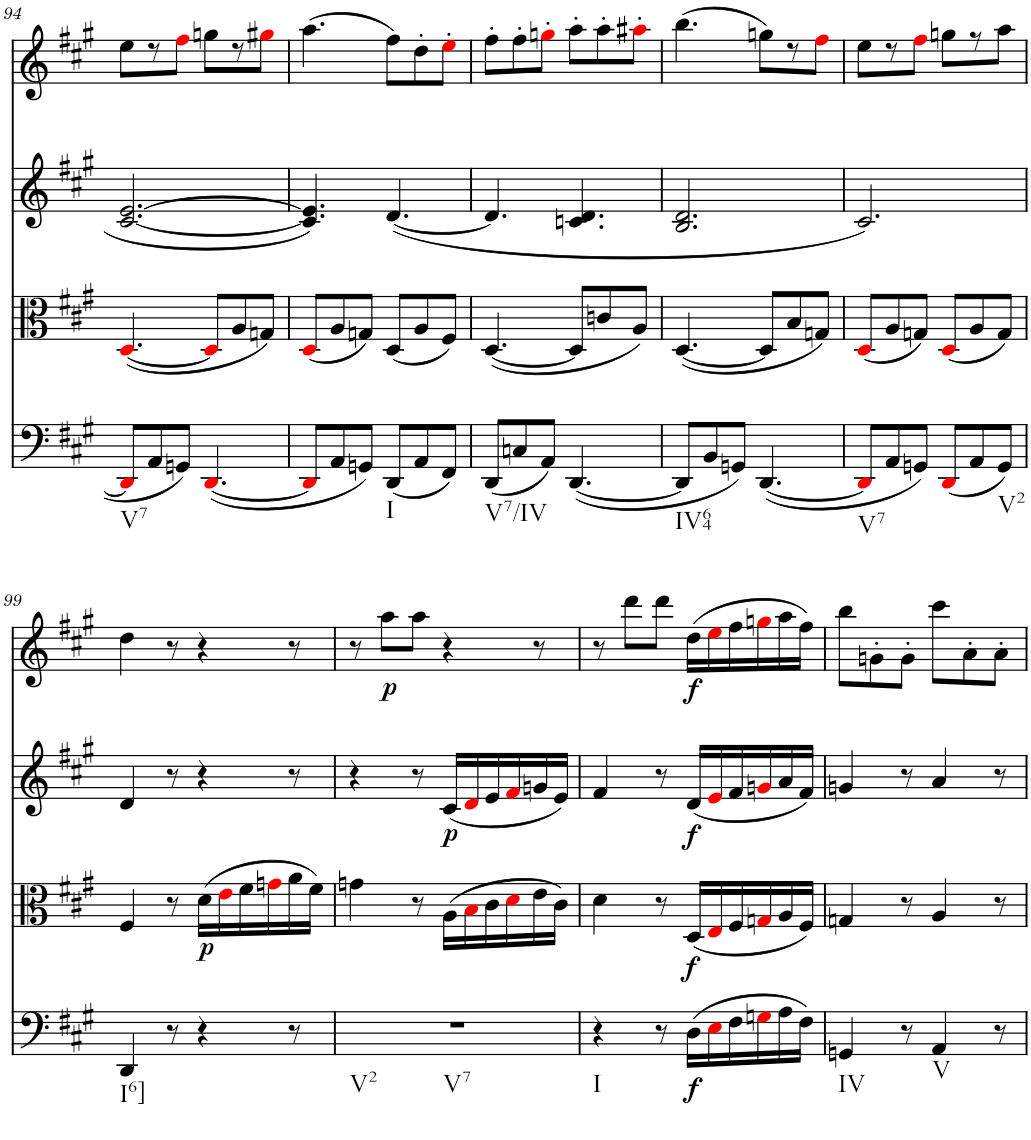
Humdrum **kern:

**kern	**dynam	**kern	**dynam	**kern	**dynam	**kern	**dynam
*part4	*part4	*part3	*part3	*part2	*part2	*part1	*part1
*staff4	*staff4	*staff3	*staff3	*staff2	*staff2	*staff1	*staff1
*I"Violoncello	*	*I"Viola	*	*I"Violin 2	*	*I"Violin 1	*
*I'Vc	*	*I'Vla	*	*I'Vln	*	*I'Vln	*
!!LO:PB:g=z
*clefC4	*	*clefC3	*	*clefG2	*	*clefG2	*
*k[f#c#g#]	*	*k[f#c#g#]	*	*k[f#c#g#]	*	*k[f#c#g#]	*
*A:	*	*A:	*	*A:	*	*A:	*
*M6/8	*	*M6/8	*	*M6/8	*	*M6/8	*
=94	=94	=94	=94	=94	=94	=94	=94
!LO:TX:b:t=V7	!	!	!	!	!	!	!
8DDi/L]	.	([4.Di/	.	[2.c#/ [2.e/	.	8ee\L	.
8AA/	.	.	.	.	.	8r	.
8GGn/J	.	.	.	.	.	8ff#i\J	.
([4.DDi/	.	8Di/L]	.	.	.	8ggn\L	.
.	.	8A/	.	.	.	8r	.
.	.	8Gn/J)	.	.	.	8gg#Xi\J	.
=95	=95	=95	=95	=95	=95	=95	=95
8DDi/L]	.	(8Di/L	.	4.c#/] 4.e/]	.	(4.aa\	.
8AA/	.	8A/	.	.	.	.	.
8GGn/J)	.	8Gn/J)	.	.	.	.	.
!LO:TX:b:t=I	!	!	!	!	!	!	!
(8DD/L	.	(8D/L	.	(<[4.d/	.	8ff#\L)	.
8AA/	.	8A/	.	.	.	8dd'\	.
8FF#/J)	.	8F#/J)	.	.	.	8ee'i\J	.
=96	=96	=96	=96	=96	=96	=96	=96
!LO:TX:b:t=V7/IV	!	!	!	!	!	!	!
(8DD/L	.	([4.D/	.	4.d/]	.	8ff#'\L	.
8Cn/	.	.	.	.	.	8ff#'\	.
8AA/J)	.	.	.	.	.	8ggn'i\J	.
([4.DD/	.	8D/L]	.	4.cn/ 4.d/	.	8aa'\L	.
.	.	8cn/	.	.	.	8aa'\	.
.	.	8A/J)	.	.	.	8aa#X'i\J	.
=97	=97	=97	=97	=97	=97	=97	=97
!LO:TX:b:t=IV64	!	!	!	!	!	!	!
8DD/L]	.	([4.D/	.	2.B/ 2.d/	.	(4.bb\	.
8BB/	.	.	.	.	.	.	.
8GGn/J)	.	.	.	.	.	.	.
([4.DD/	.	8D/L]	.	.	.	8ggn\L)	.
.	.	8B/	.	.	.	8r	.
.	.	8Gn/J)	.	.	.	8ff#i\J	.
=98	=98	=98	=98	=98	=98	=98	=98
!LO:TX:b:t=V7	!	!	!	!	!	!	!
8DDi/L]	.	(8Di/L	.	2.c#/)	.	8ee\L	.
8AA/	.	8A/	.	.	.	8r	.
8GGn/J)	.	8Gn/J)	.	.	.	8ff#i\J	.
(8DDi/L	.	(8Di/L	.	.	.	8ggn\L	.
8AA/	.	8A/	.	.	.	8r	.
!LO:TX:b:t=V2	!	!	!	!	!	!	!
8GG/J)	.	8G/J)	.	.	.	8aa\J	.
!!LO:LB:g=z
=99	=99	=99	=99	=99	=99	=99	=99
!LO:TX:b:t=I6]	!	!	!	!	!	!	!
4DD/	.	4F#/	.	4d/	.	4dd\	.
8r	.	8r	.	8r	.	8r	.
!	!	!	!LO:DY:b	!	!	!	!
4r	.	(16d\LL	p	4r	.	4r	.
.	.	16ei\	.	.	.	.	.
.	.	16f#\	.	.	.	.	.
.	.	16gni\	.	.	.	.	.
8r	.	16a\	.	8r	.	8r	.
.	.	16f#\JJ)	.	.	.	.	.
=100	=100	=100	=100	=100	=100	=100	=100
!LO:TX:b:t=V2	!	!	!	!	!	!	!
!LO:TX:b:t=V7	!	!	!	!	!	!	!
2.r	.	4gn\	.	4r	.	8r	.
!	!	!	!	!	!	!	!LO:DY:b
.	.	.	.	.	.	8aa\L	p
.	.	8r	.	8r	.	8aa\J	.
!	!	!	!	!	!LO:DY:b	!	!
.	.	(16A\LL	.	(16c#/LL	p	4r	.
.	.	16Bi\	.	16di/	.	.	.
.	.	16c#\	.	16e/	.	.	.
.	.	16di\	.	16f#i/	.	.	.
.	.	16e\	.	16gn/	.	8r	.
.	.	16c#\JJ)	.	16e/JJ)	.	.	.
=101	=101	=101	=101	=101	=101	=101	=101
!LO:TX:b:t=I	!	!	!	!	!	!	!
4r	.	4d\	.	4f#/	.	8r	.
.	.	.	.	.	.	8ddd\L	.
8r	.	8r	.	8r	.	8ddd\J	.
!	!LO:DY:b	!	!LO:DY:b	!	!LO:DY:b	!	!LO:DY:b
(16D\LL	f	(16D/LL	f	(16d/LL	f	(16dd\LL	f
16Ei\	.	16Ei/	.	16ei/	.	16eei\	.
16F#\	.	16F#/	.	16f#/	.	16ff#\	.
16Gni\	.	16Gni/	.	16gni/	.	16ggni\	.
16A\	.	16A/	.	16a/	.	16aa\	.
16F#\JJ)	.	16F#/JJ)	.	16f#/JJ)	.	16ff#\JJ)	.
=102	=102	=102	=102	=102	=102	=102	=102
!LO:TX:b:t=IV	!	!	!	!	!	!	!
4GGn/	.	4Gn/	.	4gn/	.	8bb\L	.
.	.	.	.	.	.	8gn'\	.
8r	.	8r	.	8r	.	8g'\J	.
!LO:TX:b:t=V	!	!	!	!	!	!	!
4AA/	.	4A/	.	4a/	.	8ccc#\L	.
.	.	.	.	.	.	8a'\	.
8r	.	8r	.	8r	.	8a'\J	.
=	=	=	=	=	=	=	=
*-	*-	*-	*-	*-	*-	*-	*-
